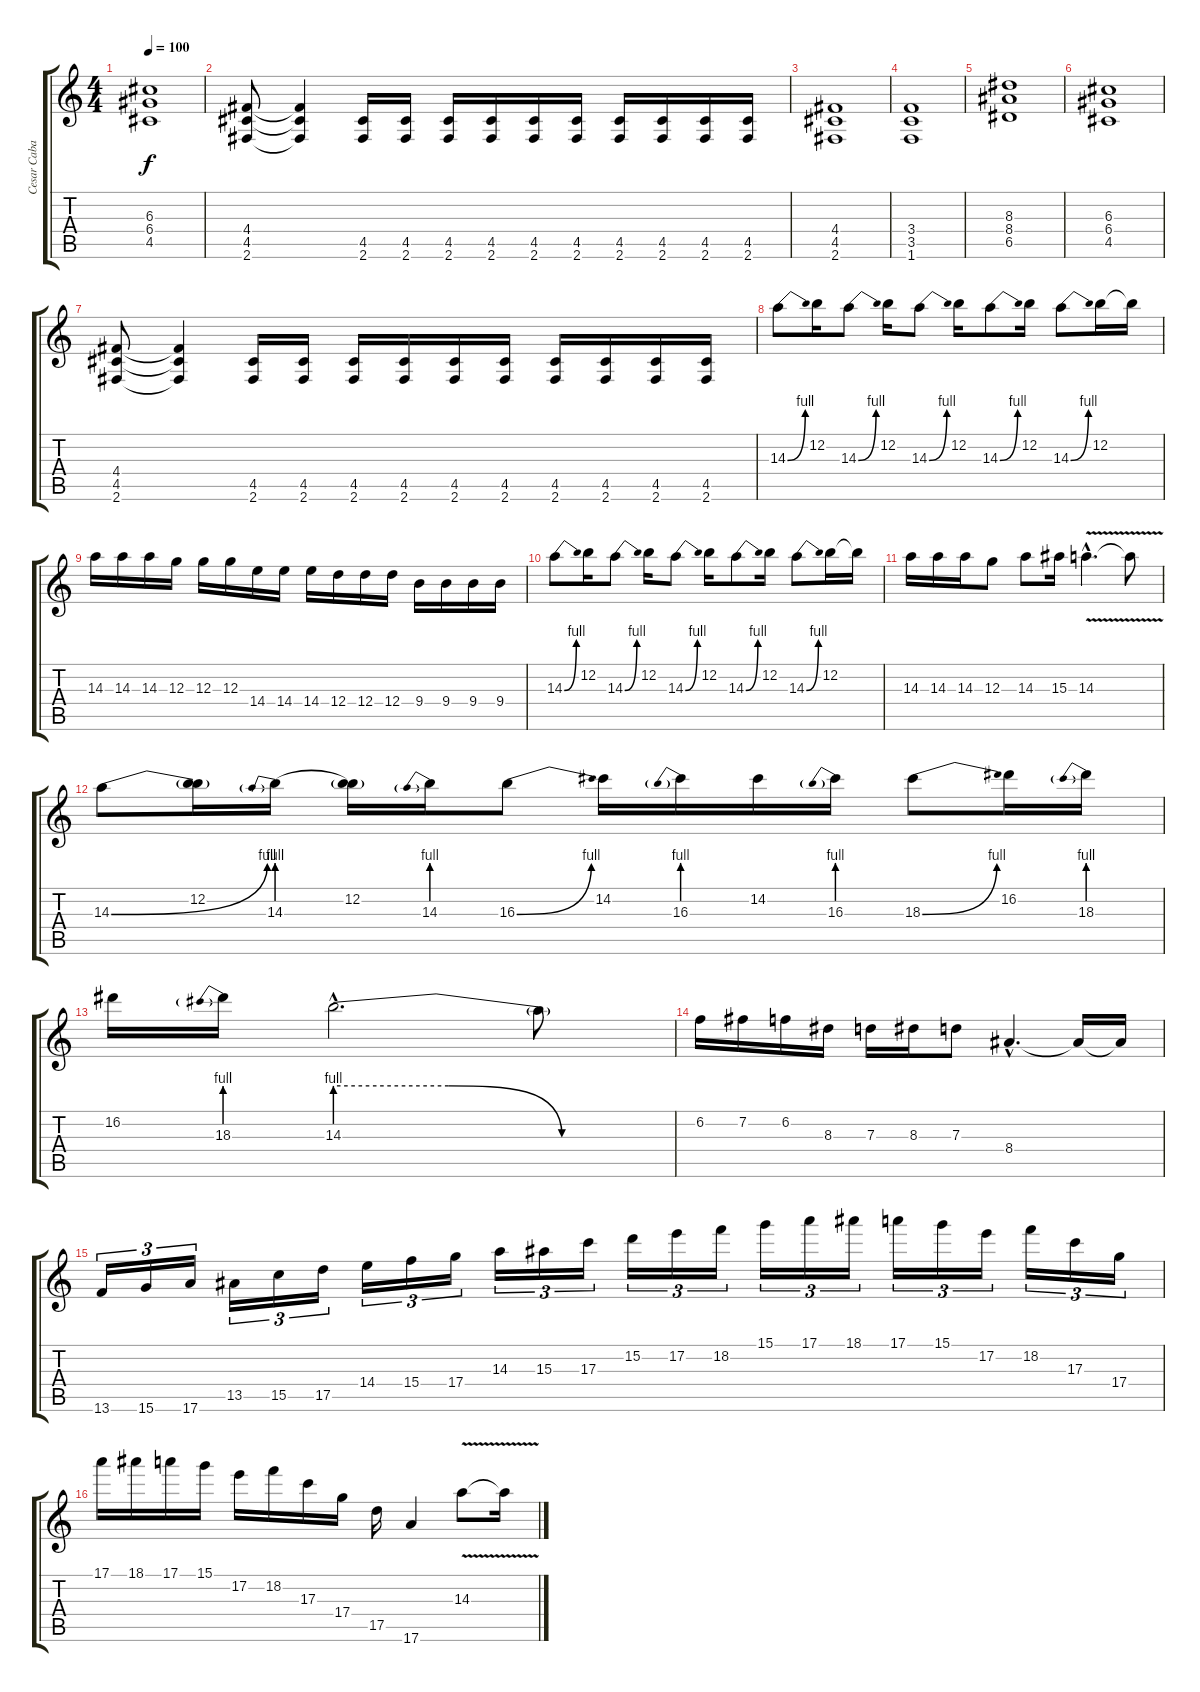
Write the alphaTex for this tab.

\track ("Cesar Cabal" "Cesar Caba") {instrument distortionguitar}
\staff {score tabs}
\tuning (E4 B3 G3 D3 A2 E2) {hide}
\ts (4 4)
\tempo 100
\clef g2
\ks c
(6.3 6.4 4.5).1{dy f} |
(4.4 4.5 2.6).8 (4.4{t} 4.5{t} 2.6{t}).4 (4.5 2.6).16 (4.5 2.6).16 (4.5 2.6).16 (4.5 2.6).16 (4.5 2.6).16 (4.5 2.6).16 (4.5 2.6).16 (4.5 2.6).16 (4.5 2.6).16 (4.5 2.6).16 |
(4.4 4.5 2.6).1 |
(3.4 3.5 1.6).1 |
(8.3 8.4 6.5).1 |
(6.3 6.4 4.5).1 |
(4.4 4.5 2.6).8 (4.4{t} 4.5{t} 2.6{t}).4 (4.5 2.6).16 (4.5 2.6).16 (4.5 2.6).16 (4.5 2.6).16 (4.5 2.6).16 (4.5 2.6).16 (4.5 2.6).16 (4.5 2.6).16 (4.5 2.6).16 (4.5 2.6).16 |
14.3{be (bend 0 0 60 4)}.8 12.2.16 14.3{be (bend 0 0 60 4)}.8 12.2.16 14.3{be (bend 0 0 60 4)}.8 12.2.16 14.3{be (bend 0 0 60 4)}.8 12.2.16 14.3{be (bend 0 0 60 4)}.8 12.2.16 12.2{t}.16 |
14.3.16 14.3.16 14.3.16 12.3.16 12.3.16 12.3.16 14.4.16 14.4.16 14.4.16 12.4.16 12.4.16 12.4.16 9.4.16 9.4.16 9.4.16 9.4.16 |
14.3{be (bend 0 0 60 4)}.8 12.2.16 14.3{be (bend 0 0 60 4)}.8 12.2.16 14.3{be (bend 0 0 60 4)}.8 12.2.16 14.3{be (bend 0 0 60 4)}.8 12.2.16 14.3{be (bend 0 0 60 4)}.8 12.2.16 12.2{t}.16 |
14.3.16 14.3.16 14.3.16 12.3.8 14.3.8 15.3.16 14.3{v hac}.4{d} 14.3{t}.8 |
14.3{be (bend 0 0 60 4)}.8 (12.2 14.3{t}).16 14.3{be (prebend 0 4 60 4)}.16 (12.2 14.3{t}).16 14.3{be (prebend 0 4 60 4)}.16 16.3{be (bend 0 0 60 4)}.8 14.2.16 16.3{be (prebend 0 4 60 4)}.16 14.2.16 16.3{be (prebend 0 4 60 4)}.16 18.3{be (bend 0 0 60 4)}.8 16.2.16 18.3{be (prebend 0 4 60 4)}.16 |
16.2.16 18.3{be (prebend 0 4 60 4)}.16 14.3{be (custom 0 4 20 4 40 0 60 0) hac}.2{d} 14.3{t}.8 |
6.2.16 7.2.16 6.2.16 8.3.16 7.3.16 8.3.16 7.3.8 8.4{hac}.4{d} 8.4{t}.16 8.4{t}.16 |
13.6.16{tu (3 2)} 15.6.16{tu (3 2)} 17.6.16{tu (3 2)} 13.5.16{tu (3 2)} 15.5.16{tu (3 2)} 17.5.16{tu (3 2)} 14.4.16{tu (3 2)} 15.4.16{tu (3 2)} 17.4.16{tu (3 2)} 14.3.16{tu (3 2)} 15.3.16{tu (3 2)} 17.3.16{tu (3 2)} 15.2.16{tu (3 2)} 17.2.16{tu (3 2)} 18.2.16{tu (3 2)} 15.1.16{tu (3 2)} 17.1.16{tu (3 2)} 18.1.16{tu (3 2)} 17.1.16{tu (3 2)} 15.1.16{tu (3 2)} 17.2.16{tu (3 2)} 18.2.16{tu (3 2)} 17.3.16{tu (3 2)} 17.4.16{tu (3 2)} |
17.1.16 18.1.16 17.1.16 15.1.16 17.2.16 18.2.16 17.3.16 17.4.16 17.5.16 17.6.4 14.3{v}.8{volume 0} 14.3{t}.16
